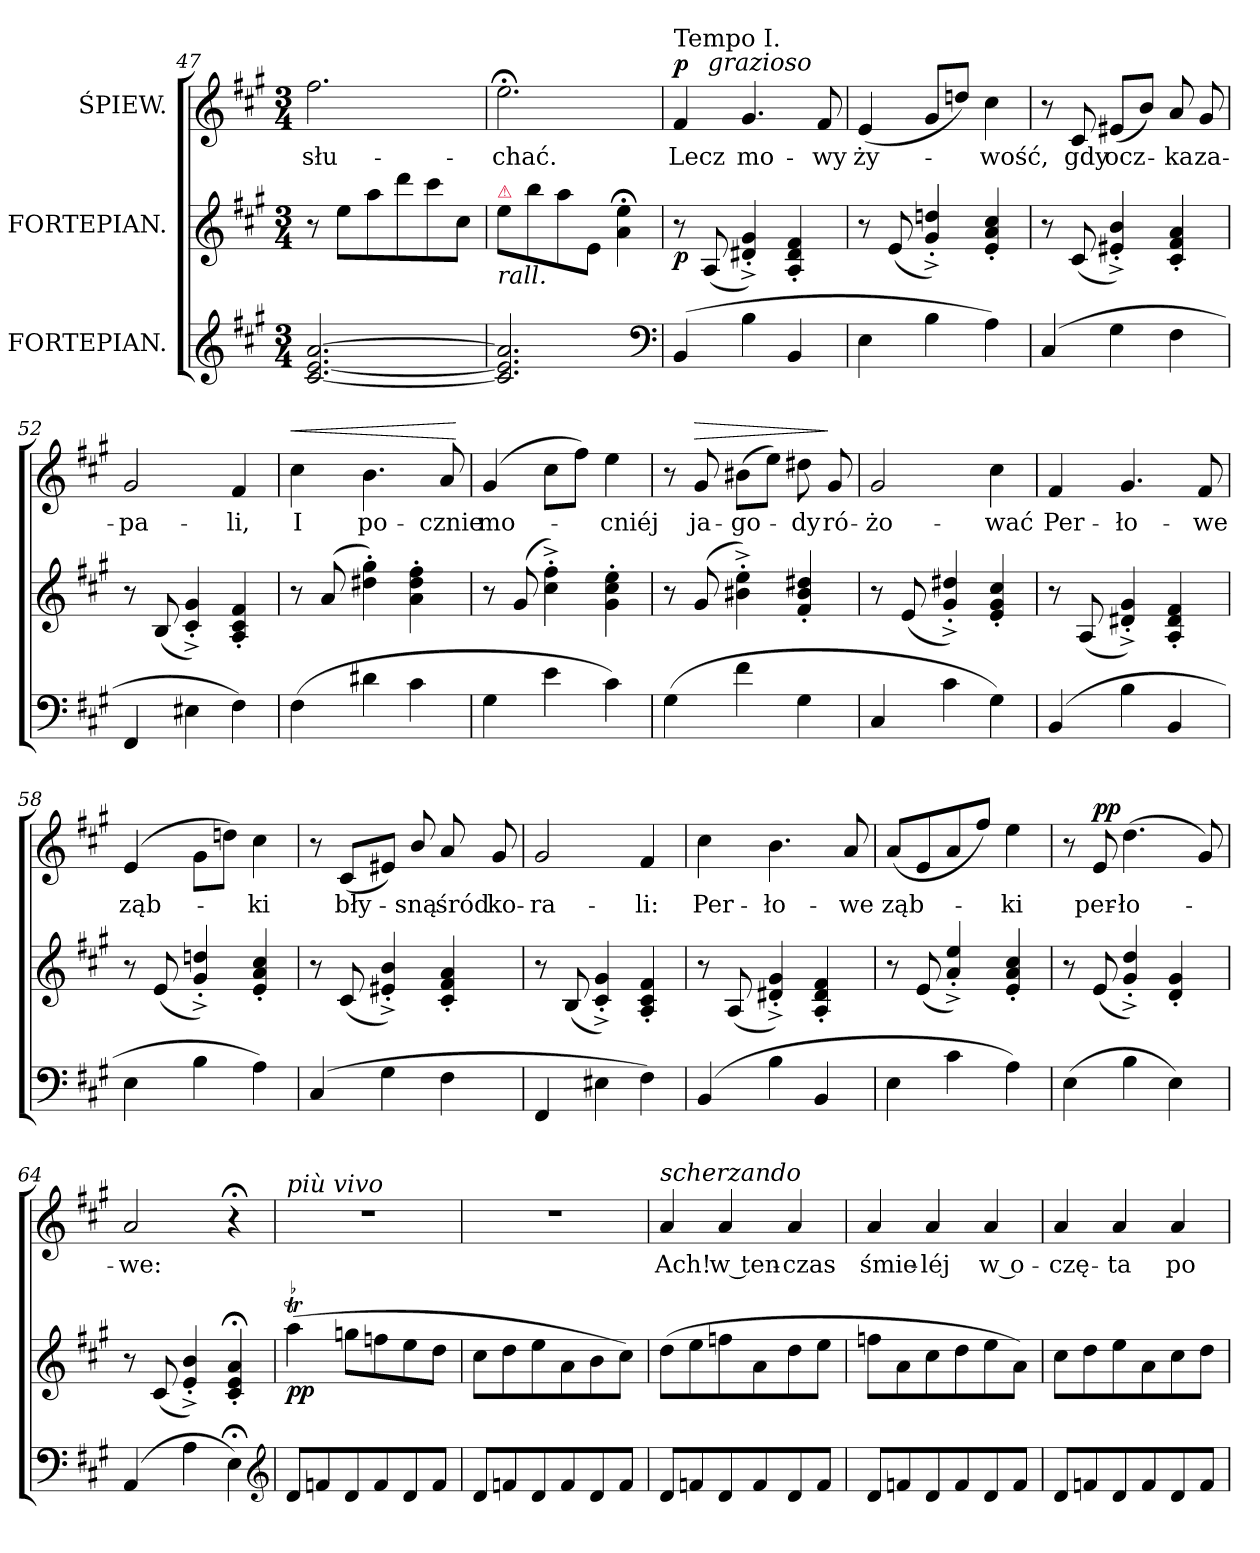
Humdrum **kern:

**kern	**kern	**dynam	**kern	**text	**dynam
*part3	*part2	*part2	*part1	*part1	*part1
*staff3	*staff2	*staff2	*staff1	*staff1	*staff1
*I"FORTEPIAN.	*I"FORTEPIAN.	*	*I"ŚPIEW.	*	*
*clefG2	*clefG2	*	*clefG2	*	*
*k[f#c#g#]	*k[f#c#g#]	*	*k[f#c#g#]	*	*
*A:	*A:	*	*A:	*	*
*M3/4	*M3/4	*	*M3/4	*	*
=47	=47	=47	=47	=47	=47
[2.c#/ [2.e/ [2.a/	8r	.	2.ff#\	słu-	.
.	8ee\L	.	.	.	.
.	8aa\	.	.	.	.
.	8ddd\	.	.	.	.
.	8ccc#\	.	.	.	.
.	8cc#\J	.	.	.	.
=48	=48	=48	=48	=48	=48
!	!LO:TX:a:color=crimson:t=⚠	!	!	!	!
!	!LO:TX:b:i:t=rall.	!	!	!	!
2.c#]/ 2.e]/ 2.a]/	8ee\L	.	2.ee;<\	-chać.	.
.	8bb\	.	.	.	.
.	8aa\	.	.	.	.
.	8e/J	.	.	.	.
.	4a;<\ 4ee;<\	.	.	.	.
*clefF4	*	*	*	*	*
=49	=49	=49	=49	=49	=49
!	!	!	!LO:TX:a:t=Tempo I.	!	!
!	!	!	!	!	!LO:DY:a:t=%s grazioso
(4BB/	8r	p	4f#/	Lecz	p
.	(8A/	.	.	.	.
4B\	4d#X'^>/ 4g#'^>/)	.	4.g#/	mo-	.
4BB/	4A'/ 4d#'/ 4f#'/	.	.	.	.
.	.	.	8f#/	-wy	.
=50	=50	=50	=50	=50	=50
4E\	8r	.	(4e/	ży-	.
.	(8e/	.	.	.	.
4B\	4g#'^>/ 4ddn'^>/)	.	8g#/L	.	.
.	.	.	8ddn/J)	.	.
4A\)	4e'/ 4a'/ 4cc#'/	.	4cc#\	-wość,	.
=51	=51	=51	=51	=51	=51
(4C#/	8r	.	8r	.	.
.	(8c#/	.	8c#/	gdy	.
4G#\	4e#X'^>/ 4b'^>/)	.	(8e#X/L	ocz-	.
.	.	.	8b/J)	.	.
4F#\	4c#'/ 4f#'/ 4a'/	.	8a/	-ka	.
.	.	.	8g#/	za-	.
=52	=52	=52	=52	=52	=52
4FF#/	8r	.	2g#/	-pa-	.
.	(8B/	.	.	.	.
4E#X\	4c#'^>/ 4g#'^>/)	.	.	.	.
4F#\)	4A'/ 4c#'/ 4f#'/	.	4f#/	-li,	.
=53	=53	=53	=53	=53	=53
!	!	!	!	!	!LO:HP:a
(4F#\	8r	.	4cc#\	I	<
.	(8a/	.	.	.	.
4d#X\	4dd#X'\ 4gg#'\)	.	4.b\	po-	.
4c#\	4a'\ 4dd#'\ 4ff#'\	.	.	.	.
.	.	.	8a/	-cznie	.
.	.	.	.	.	[
=54	=54	=54	=54	=54	=54
4G#\	8r	.	(4g#/	mo-	.
.	(8g#/	.	.	.	.
4e\	4cc#'^\ 4ff#'^\)	.	8cc#\L	.	.
.	.	.	8ff#\J)	.	.
4c#\)	4g#'\ 4cc#'\ 4ee'\	.	4ee\	-cniéj	.
=55	=55	=55	=55	=55	=55
(4G#\	8r	.	8r	.	.
!	!	!	!	!	!LO:HP:a
.	(8g#/	.	8g#/	ja-	>
4f#\	4b#X'^\ 4ee'^\)	.	(8b#X\L	-go-	.
.	.	.	8ee\J)	.	.
4G#\	4f#'/ 4b#'/ 4dd#X'/	.	8dd#X\	-dy	.
.	.	.	8g#/	ró-	]
=56	=56	=56	=56	=56	=56
4C#/	8r	.	2g#/	-żo-	.
.	(8e/	.	.	.	.
4c#\	4g#'^>/ 4dd#X'^>/)	.	.	.	.
4G#\)	4e'/ 4g#'/ 4cc#'/	.	4cc#\	-wać	.
=57	=57	=57	=57	=57	=57
(4BB/	8r	.	4f#/	Per-	.
.	(8A/	.	.	.	.
4B\	4d#X'^>/ 4g#'^>/)	.	4.g#/	-ło-	.
4BB/	4A'/ 4d#'/ 4f#'/	.	.	.	.
.	.	.	8f#/	-we	.
=58	=58	=58	=58	=58	=58
4E\	8r	.	(4e/	ząb-	.
.	(8e/	.	.	.	.
4B\	4g#'^>/ 4ddn'^>/)	.	8g#\L	.	.
.	.	.	8ddn\J)	.	.
4A\)	4e'/ 4a'/ 4cc#'/	.	4cc#\	-ki	.
=59	=59	=59	=59	=59	=59
(4C#/	8r	.	8r	.	.
.	(8c#/	.	(8c#/L	bły-	.
4G#\	4e#X'^>/ 4b'^>/)	.	8e#X/J)	.	.
.	.	.	8b/	-sną	.
4F#\	4c#'/ 4f#'/ 4a'/	.	8a/	śród	.
.	.	.	8g#/	ko-	.
=60	=60	=60	=60	=60	=60
4FF#/	8r	.	2g#/	-ra-	.
.	(8B/	.	.	.	.
4E#X\	4c#'^>/ 4g#'^>/)	.	.	.	.
4F#\)	4A'/ 4c#'/ 4f#'/	.	4f#/	-li:	.
=61	=61	=61	=61	=61	=61
(4BB/	8r	.	4cc#\	Per-	.
.	(8A/	.	.	.	.
4B\	4d#X'^>/ 4g#'^>/)	.	4.b\	-ło-	.
4BB/	4A'/ 4d#'/ 4f#'/	.	.	.	.
.	.	.	8a/	-we	.
=62	=62	=62	=62	=62	=62
4E\	8r	.	(8a/L	ząb-	.
.	(8e/	.	8e/	.	.
4c#\	4a'^>/ 4ee'^>/)	.	8a/	.	.
.	.	.	8ff#/J)	.	.
4A\)	4e'/ 4a'/ 4cc#'/	.	4ee\	-ki	.
=63	=63	=63	=63	=63	=63
(4E\	8r	.	8r	.	.
!	!	!	!	!	!LO:DY:a
.	(8e/	.	8e/	per-	pp
4B\	4g#'^>/ 4dd'^>/)	.	(4.dd\	-ło-	.
4E\)	4d'/ 4g#'/	.	.	.	.
.	.	.	8g#/)	.	.
=64	=64	=64	=64	=64	=64
(4AA/	8r	.	2a/	-we:	.
.	(8c#/	.	.	.	.
4A\	4e'^>/ 4b'^>/)	.	.	.	.
4E;<\)	4c#;<'/ 4e;<'/ 4a;<'/	.	4r;<	.	.
*clefG2	*	*	*	*	*
=65	=65	=65	=65	=65	=65
!	!	!	!LO:TX:a:i:t=più vivo	!	!
!	!LO:TR:acc=-	!	!	!	!
8d/L	(4aat\	pp	2.r	.	.
8fn/	.	.	.	.	.
8d/	8ggn\L	.	.	.	.
8f/	8ffn\	.	.	.	.
8d/	8ee\	.	.	.	.
8f/J	8dd\J	.	.	.	.
=66	=66	=66	=66	=66	=66
8d/L	8cc#\L	.	2.r	.	.
8fn/	8dd\	.	.	.	.
8d/	8ee\	.	.	.	.
8f/	8a\	.	.	.	.
8d/	8b\	.	.	.	.
8f/J	8cc#\J)	.	.	.	.
=67	=67	=67	=67	=67	=67
!	!	!	!LO:TX:a:i:t=scherzando	!	!
8d/L	(8dd\L	.	4a/	Ach!	.
8fn/	8ee\	.	.	.	.
8d/	8ffn\	.	4a/	w ten-	.
8f/	8a\	.	.	.	.
8d/	8dd\	.	4a/	-czas	.
8f/J	8ee\J	.	.	.	.
=68	=68	=68	=68	=68	=68
8d/L	8ffn\L	.	4a/	śmie-	.
8fn/	8a\	.	.	.	.
8d/	8cc#\	.	4a/	-léj	.
8f/	8dd\	.	.	.	.
8d/	8ee\	.	4a/	w o-	.
8f/J	8a\J)	.	.	.	.
=69	=69	=69	=69	=69	=69
8d/L	8cc#\L	.	4a/	-czę-	.
8fn/	8dd\	.	.	.	.
8d/	8ee\	.	4a/	-ta	.
8f/	8a\	.	.	.	.
8d/	8cc#\	.	4a/	po-	.
8f/J	8dd\J	.	.	.	.
=	=	=	=	=	=
*-	*-	*-	*-	*-	*-
